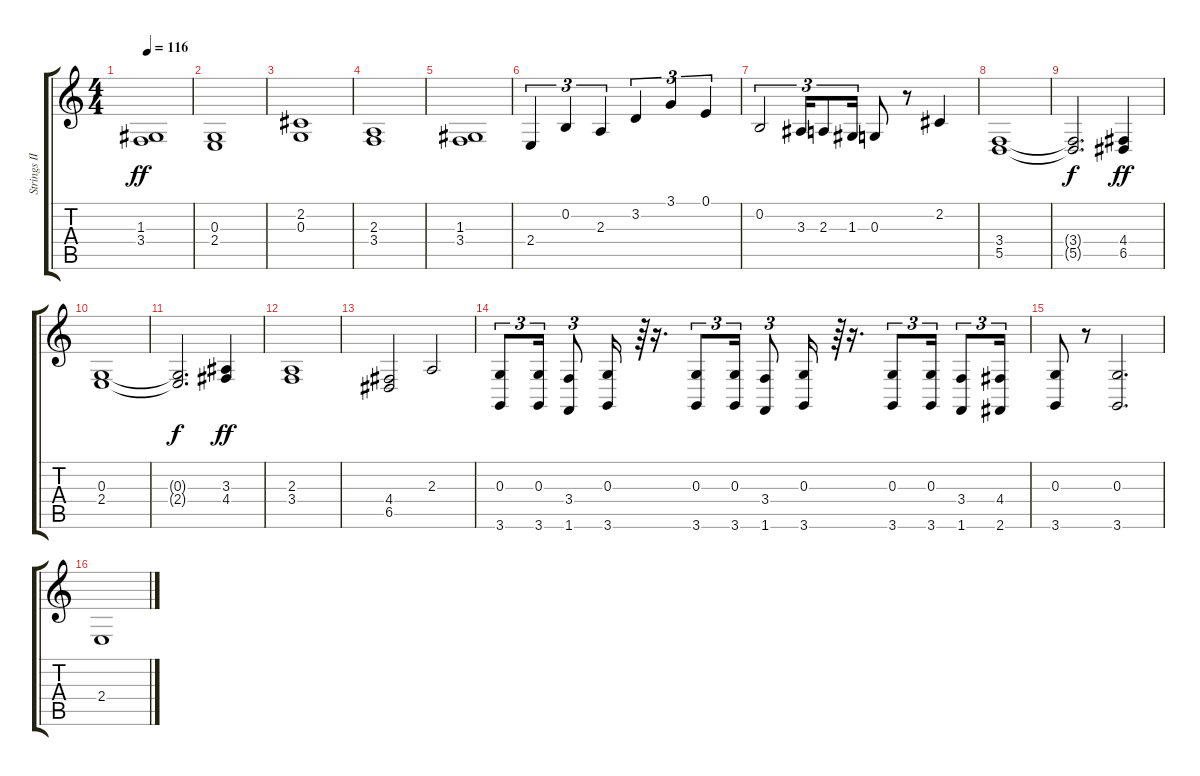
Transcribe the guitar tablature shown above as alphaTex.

\track ("Strings III" "Strings II") {instrument acousticgrandpiano}
\staff {score tabs}
\tuning (E4 B3 G3 D3 A2 E2) {hide}
\ts (4 4)
\tempo 116
\clef g2
\ks c
(1.3 3.4).1{dy ff} |
(0.3 2.4).1 |
(2.2 0.3).1 |
(2.3 3.4).1 |
(1.3 3.4).1 |
2.4.4{tu (3 2)} 0.2.4{tu (3 2)} 2.3.4{tu (3 2)} 3.2.4{tu (3 2)} 3.1.4{tu (3 2)} 0.1.4{tu (3 2)} |
0.2.2{tu (3 2)} 3.3.16{tu (3 2)} 2.3.8{tu (3 2)} 1.3.16{tu (3 2)} 0.3.8 r.8 2.2.4 |
(3.4 5.5).1 |
(3.4{t} 5.5{t}).2{d dy f} (4.4 6.5).4{dy ff} |
(0.3 2.4).1 |
(0.3{t} 2.4{t}).2{d dy f} (3.3 4.4).4{dy ff} |
(2.3 3.4).1 |
(4.4 6.5).2 2.3.2 |
(0.3 3.6).8{tu (3 2)} (0.3 3.6).16{tu (3 2)} (3.4 1.6).8{tu (3 2)} (0.3 3.6).16 r.64{tu (3 2)} r.16{d} (0.3 3.6).8{tu (3 2)} (0.3 3.6).16{tu (3 2)} (3.4 1.6).8{tu (3 2)} (0.3 3.6).16 r.64{tu (3 2)} r.16{d} (0.3 3.6).8{tu (3 2)} (0.3 3.6).16{tu (3 2)} (3.4 1.6).8{tu (3 2)} (4.4 2.6).16{tu (3 2)} |
(0.3 3.6).8 r.8 (0.3 3.6).2{d} |
2.4.1
